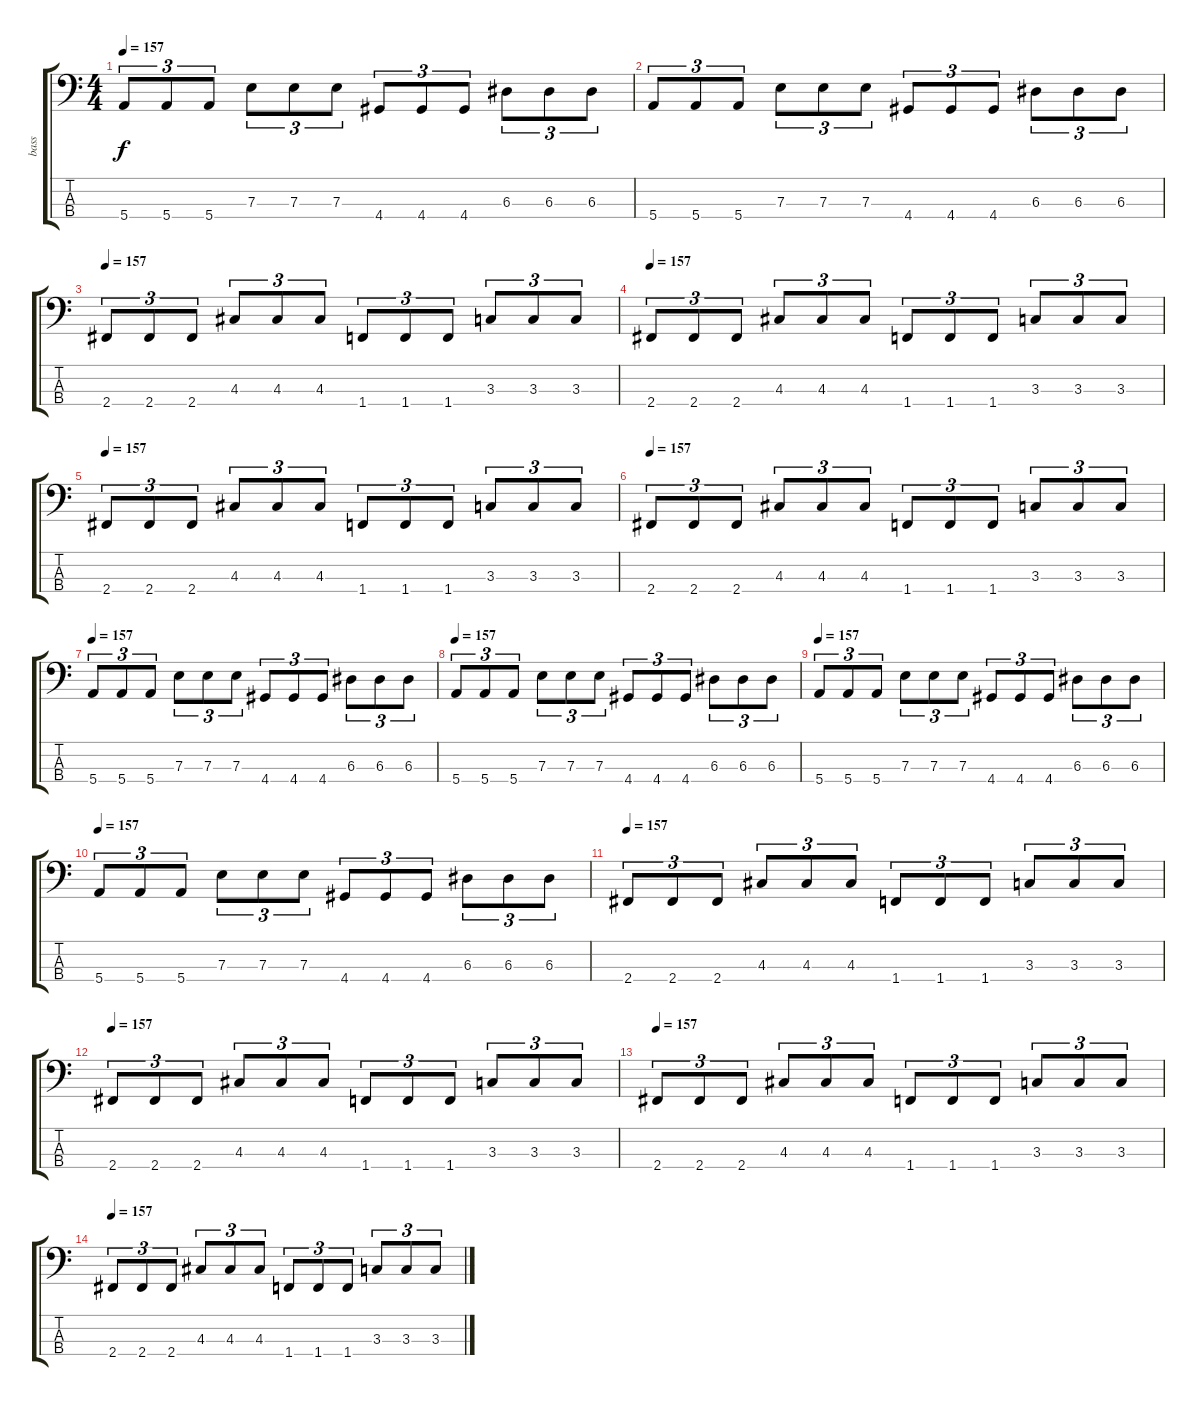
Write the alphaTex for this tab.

\track ("bass" "bass") {instrument electricbasspick}
\staff {score tabs}
\tuning (G2 D2 A1 E1) {hide}
\ts (4 4)
\tempo 157
\clef f4
\ks c
5.4.8{tu (3 2) dy f} 5.4.8{tu (3 2)} 5.4.8{tu (3 2)} 7.3.8{tu (3 2)} 7.3.8{tu (3 2)} 7.3.8{tu (3 2)} 4.4.8{tu (3 2)} 4.4.8{tu (3 2)} 4.4.8{tu (3 2)} 6.3.8{tu (3 2)} 6.3.8{tu (3 2)} 6.3.8{tu (3 2)} |
5.4.8{tu (3 2)} 5.4.8{tu (3 2)} 5.4.8{tu (3 2)} 7.3.8{tu (3 2)} 7.3.8{tu (3 2)} 7.3.8{tu (3 2)} 4.4.8{tu (3 2)} 4.4.8{tu (3 2)} 4.4.8{tu (3 2)} 6.3.8{tu (3 2)} 6.3.8{tu (3 2)} 6.3.8{tu (3 2)} |
\tempo 157
2.4.8{tu (3 2)} 2.4.8{tu (3 2)} 2.4.8{tu (3 2)} 4.3.8{tu (3 2)} 4.3.8{tu (3 2)} 4.3.8{tu (3 2)} 1.4.8{tu (3 2)} 1.4.8{tu (3 2)} 1.4.8{tu (3 2)} 3.3.8{tu (3 2)} 3.3.8{tu (3 2)} 3.3.8{tu (3 2)} |
\tempo 157
2.4.8{tu (3 2)} 2.4.8{tu (3 2)} 2.4.8{tu (3 2)} 4.3.8{tu (3 2)} 4.3.8{tu (3 2)} 4.3.8{tu (3 2)} 1.4.8{tu (3 2)} 1.4.8{tu (3 2)} 1.4.8{tu (3 2)} 3.3.8{tu (3 2)} 3.3.8{tu (3 2)} 3.3.8{tu (3 2)} |
\tempo 157
2.4.8{tu (3 2)} 2.4.8{tu (3 2)} 2.4.8{tu (3 2)} 4.3.8{tu (3 2)} 4.3.8{tu (3 2)} 4.3.8{tu (3 2)} 1.4.8{tu (3 2)} 1.4.8{tu (3 2)} 1.4.8{tu (3 2)} 3.3.8{tu (3 2)} 3.3.8{tu (3 2)} 3.3.8{tu (3 2)} |
\tempo 157
2.4.8{tu (3 2)} 2.4.8{tu (3 2)} 2.4.8{tu (3 2)} 4.3.8{tu (3 2)} 4.3.8{tu (3 2)} 4.3.8{tu (3 2)} 1.4.8{tu (3 2)} 1.4.8{tu (3 2)} 1.4.8{tu (3 2)} 3.3.8{tu (3 2)} 3.3.8{tu (3 2)} 3.3.8{tu (3 2)} |
\tempo 157
5.4.8{tu (3 2)} 5.4.8{tu (3 2)} 5.4.8{tu (3 2)} 7.3.8{tu (3 2)} 7.3.8{tu (3 2)} 7.3.8{tu (3 2)} 4.4.8{tu (3 2)} 4.4.8{tu (3 2)} 4.4.8{tu (3 2)} 6.3.8{tu (3 2)} 6.3.8{tu (3 2)} 6.3.8{tu (3 2)} |
\tempo 157
5.4.8{tu (3 2)} 5.4.8{tu (3 2)} 5.4.8{tu (3 2)} 7.3.8{tu (3 2)} 7.3.8{tu (3 2)} 7.3.8{tu (3 2)} 4.4.8{tu (3 2)} 4.4.8{tu (3 2)} 4.4.8{tu (3 2)} 6.3.8{tu (3 2)} 6.3.8{tu (3 2)} 6.3.8{tu (3 2)} |
\tempo 157
5.4.8{tu (3 2)} 5.4.8{tu (3 2)} 5.4.8{tu (3 2)} 7.3.8{tu (3 2)} 7.3.8{tu (3 2)} 7.3.8{tu (3 2)} 4.4.8{tu (3 2)} 4.4.8{tu (3 2)} 4.4.8{tu (3 2)} 6.3.8{tu (3 2)} 6.3.8{tu (3 2)} 6.3.8{tu (3 2)} |
\tempo 157
5.4.8{tu (3 2)} 5.4.8{tu (3 2)} 5.4.8{tu (3 2)} 7.3.8{tu (3 2)} 7.3.8{tu (3 2)} 7.3.8{tu (3 2)} 4.4.8{tu (3 2)} 4.4.8{tu (3 2)} 4.4.8{tu (3 2)} 6.3.8{tu (3 2)} 6.3.8{tu (3 2)} 6.3.8{tu (3 2)} |
\tempo 157
2.4.8{tu (3 2)} 2.4.8{tu (3 2)} 2.4.8{tu (3 2)} 4.3.8{tu (3 2)} 4.3.8{tu (3 2)} 4.3.8{tu (3 2)} 1.4.8{tu (3 2)} 1.4.8{tu (3 2)} 1.4.8{tu (3 2)} 3.3.8{tu (3 2)} 3.3.8{tu (3 2)} 3.3.8{tu (3 2)} |
\tempo 157
2.4.8{tu (3 2)} 2.4.8{tu (3 2)} 2.4.8{tu (3 2)} 4.3.8{tu (3 2)} 4.3.8{tu (3 2)} 4.3.8{tu (3 2)} 1.4.8{tu (3 2)} 1.4.8{tu (3 2)} 1.4.8{tu (3 2)} 3.3.8{tu (3 2)} 3.3.8{tu (3 2)} 3.3.8{tu (3 2)} |
\tempo 157
2.4.8{tu (3 2)} 2.4.8{tu (3 2)} 2.4.8{tu (3 2)} 4.3.8{tu (3 2)} 4.3.8{tu (3 2)} 4.3.8{tu (3 2)} 1.4.8{tu (3 2)} 1.4.8{tu (3 2)} 1.4.8{tu (3 2)} 3.3.8{tu (3 2)} 3.3.8{tu (3 2)} 3.3.8{tu (3 2)} |
\tempo 157
2.4.8{tu (3 2)} 2.4.8{tu (3 2)} 2.4.8{tu (3 2)} 4.3.8{tu (3 2)} 4.3.8{tu (3 2)} 4.3.8{tu (3 2)} 1.4.8{tu (3 2)} 1.4.8{tu (3 2)} 1.4.8{tu (3 2)} 3.3.8{tu (3 2)} 3.3.8{tu (3 2)} 3.3.8{tu (3 2)}
